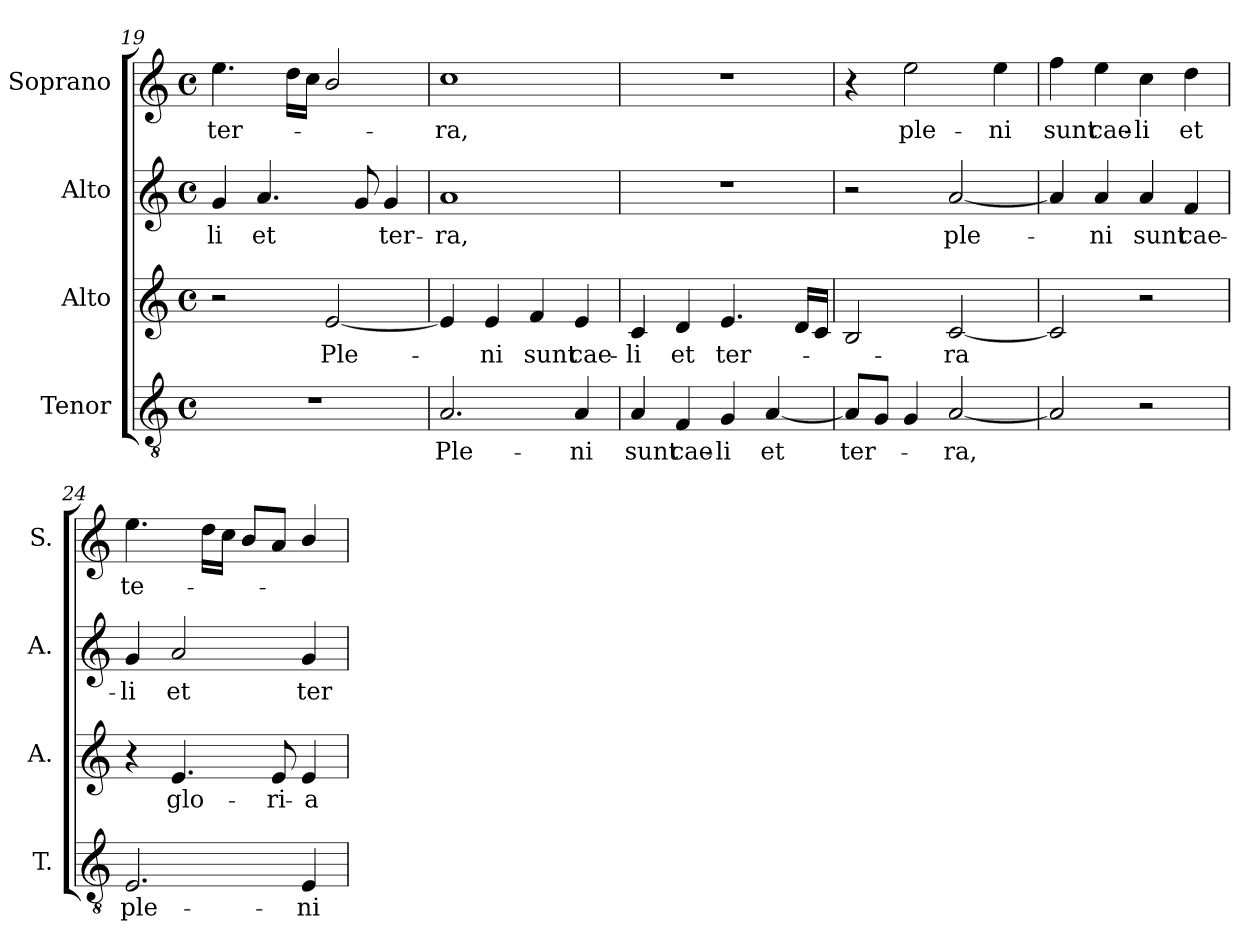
**kern	**text	**kern	**text	**kern	**text	**kern	**text
*part4	*part4	*part3	*part3	*part2	*part2	*part1	*part1
*staff4	*staff4	*staff3	*staff3	*staff2	*staff2	*staff1	*staff1
*I"Tenor	*	*I"Alto	*	*I"Alto	*	*I"Soprano	*
*I'T.	*	*I'A.	*	*I'A.	*	*I'S.	*
*clefGv2	*	*clefG2	*	*clefG2	*	*clefG2	*
*ITrd7c12	*	*	*	*	*	*	*
*k[]	*	*k[]	*	*k[]	*	*k[]	*
*C:	*	*C:	*	*C:	*	*C:	*
*M4/4	*	*M4/4	*	*M4/4	*	*M4/4	*
*met(c)	*	*met(c)	*	*met(c)	*	*met(c)	*
=19	=19	=19	=19	=19	=19	=19	=19
!	!	!	!	!	!LO:LY:b:color=#000000	!	!
!	!	!	!	!	!	!	!LO:LY:b:color=#000000
1r	.	2r	.	4gi/	-li	4.eei\	ter-
!	!	!	!	!	!LO:LY:b:color=#000000	!	!
.	.	.	.	4.ai/	et	.	.
.	.	.	.	.	.	16ddi\LL	.
.	.	.	.	.	.	16cci\JJ	.
!	!	!	!LO:LY:b:color=#000000	!	!	!	!
.	.	[2ei/	Ple-	.	.	2bi/	.
.	.	.	.	8gi/	.	.	.
!	!	!	!	!	!LO:LY:b:color=#000000	!	!
.	.	.	.	4gi/	ter-	.	.
=20	=20	=20	=20	=20	=20	=20	=20
!	!LO:LY:b:color=#000000	!	!	!	!	!	!
!	!	!	!	!	!LO:LY:b:color=#000000	!	!
!	!	!	!	!	!	!	!LO:LY:b:color=#000000
2.AAi/	Ple-	4ei/]	.	1ai	-ra,	1cci	-ra,
!	!	!	!LO:LY:b:color=#000000	!	!	!	!
.	.	4ei/	-ni	.	.	.	.
!	!	!	!LO:LY:b:color=#000000	!	!	!	!
.	.	4fi/	sunt	.	.	.	.
!	!LO:LY:b:color=#000000	!	!	!	!	!	!
!	!	!	!LO:LY:b:color=#000000	!	!	!	!
4AAi/	-ni	4ei/	cae-	.	.	.	.
=21	=21	=21	=21	=21	=21	=21	=21
!	!LO:LY:b:color=#000000	!	!	!	!	!	!
!	!	!	!LO:LY:b:color=#000000	!	!	!	!
4AAi/	sunt	4ci/	-li	1r	.	1r	.
!	!LO:LY:b:color=#000000	!	!	!	!	!	!
!	!	!	!LO:LY:b:color=#000000	!	!	!	!
4FFi/	cae-	4di/	et	.	.	.	.
!	!LO:LY:b:color=#000000	!	!	!	!	!	!
!	!	!	!LO:LY:b:color=#000000	!	!	!	!
4GGi/	-li	4.ei/	ter-	.	.	.	.
!	!LO:LY:b:color=#000000	!	!	!	!	!	!
[4AAi/	et	.	.	.	.	.	.
.	.	16di/LL	.	.	.	.	.
.	.	16ci/JJ	.	.	.	.	.
=22	=22	=22	=22	=22	=22	=22	=22
!	!LO:LY:b:color=#000000	!	!	!	!	!	!
8AAi/L]	ter-	2Bi/	.	2r	.	4r	.
8GGi/J	.	.	.	.	.	.	.
!	!	!	!	!	!	!	!LO:LY:b:color=#000000
4GGi/	.	.	.	.	.	2eei\	ple-
!	!LO:LY:b:color=#000000	!	!	!	!	!	!
!	!	!	!LO:LY:b:color=#000000	!	!	!	!
!	!	!	!	!	!LO:LY:b:color=#000000	!	!
[2AAi/	-ra,	[2ci/	-ra	[2ai/	ple-	.	.
!	!	!	!	!	!	!	!LO:LY:b:color=#000000
.	.	.	.	.	.	4eei\	-ni
!!LO:LB:g=z
=23	=23	=23	=23	=23	=23	=23	=23
!	!	!	!	!	!	!	!LO:LY:b:color=#000000
2AAi/]	.	2ci/]	.	4ai/]	.	4ffi\	sunt
!	!	!	!	!	!LO:LY:b:color=#000000	!	!
!	!	!	!	!	!	!	!LO:LY:b:color=#000000
.	.	.	.	4ai/	-ni	4eei\	cae-
!	!	!	!	!	!LO:LY:b:color=#000000	!	!
!	!	!	!	!	!	!	!LO:LY:b:color=#000000
2r	.	2r	.	4ai/	sunt	4cci\	-li
!	!	!	!	!	!LO:LY:b:color=#000000	!	!
!	!	!	!	!	!	!	!LO:LY:b:color=#000000
.	.	.	.	4fi/	cae-	4ddi\	et
=24	=24	=24	=24	=24	=24	=24	=24
!	!LO:LY:b:color=#000000	!	!	!	!	!	!
!	!	!	!	!	!LO:LY:b:color=#000000	!	!
!	!	!	!	!	!	!	!LO:LY:b:color=#000000
2.EEi/	ple-	4r	.	4gi/	-li	4.eei\	te-
!	!	!	!LO:LY:b:color=#000000	!	!	!	!
!	!	!	!	!	!LO:LY:b:color=#000000	!	!
.	.	4.ei/	glo-	2ai/	et	.	.
.	.	.	.	.	.	16ddi\LL	.
.	.	.	.	.	.	16cci\JJ	.
.	.	.	.	.	.	8bi/L	.
!	!	!	!LO:LY:b:color=#000000	!	!	!	!
.	.	8ei/	-ri-	.	.	8ai/J	.
!	!LO:LY:b:color=#000000	!	!	!	!	!	!
!	!	!	!LO:LY:b:color=#000000	!	!	!	!
!	!	!	!	!	!LO:LY:b:color=#000000	!	!
4EEi/	-ni	4ei/	-a	4gi/	ter-	4bi/	.
=	=	=	=	=	=	=	=
*-	*-	*-	*-	*-	*-	*-	*-
